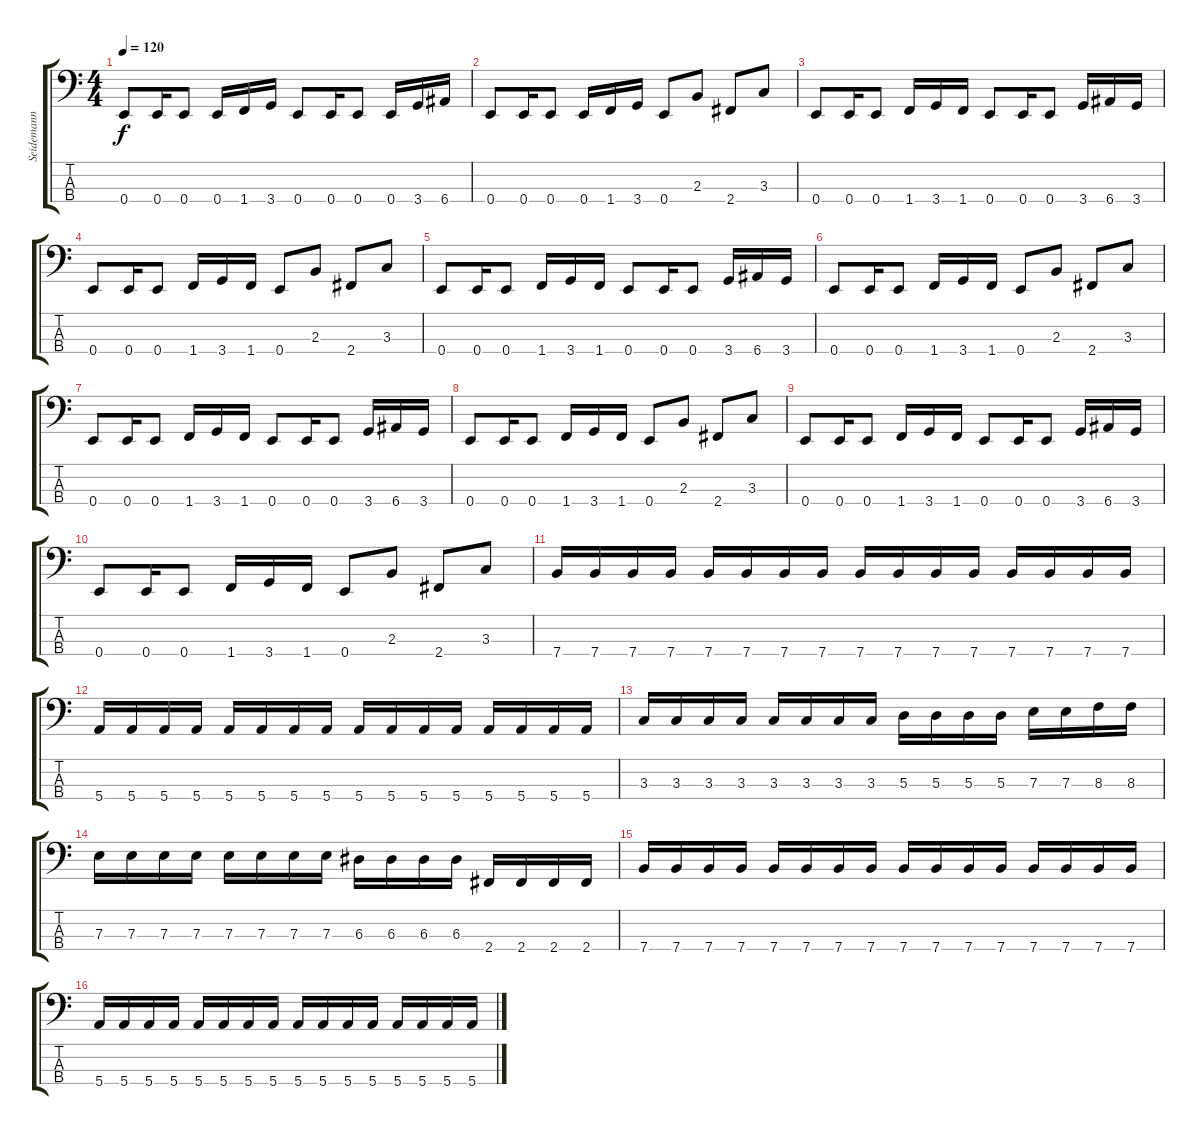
\track ("Seidemann" "Seidemann") {instrument electricbassfinger}
\staff {score tabs}
\tuning (G2 D2 A1 E1) {hide}
\ts (4 4)
\tempo 120
\clef f4
\ks c
0.4.8{dy f} 0.4.16 0.4.8 0.4.16 1.4.16 3.4.16 0.4.8 0.4.16 0.4.8 0.4.16 3.4.16 6.4.16 |
0.4.8 0.4.16 0.4.8 0.4.16 1.4.16 3.4.16 0.4.8 2.3.8 2.4.8 3.3.8 |
0.4.8 0.4.16 0.4.8 1.4.16 3.4.16 1.4.16 0.4.8 0.4.16 0.4.8 3.4.16 6.4.16 3.4.16 |
0.4.8 0.4.16 0.4.8 1.4.16 3.4.16 1.4.16 0.4.8 2.3.8 2.4.8 3.3.8 |
0.4.8 0.4.16 0.4.8 1.4.16 3.4.16 1.4.16 0.4.8 0.4.16 0.4.8 3.4.16 6.4.16 3.4.16 |
0.4.8 0.4.16 0.4.8 1.4.16 3.4.16 1.4.16 0.4.8 2.3.8 2.4.8 3.3.8 |
0.4.8 0.4.16 0.4.8 1.4.16 3.4.16 1.4.16 0.4.8 0.4.16 0.4.8 3.4.16 6.4.16 3.4.16 |
0.4.8 0.4.16 0.4.8 1.4.16 3.4.16 1.4.16 0.4.8 2.3.8 2.4.8 3.3.8 |
0.4.8 0.4.16 0.4.8 1.4.16 3.4.16 1.4.16 0.4.8 0.4.16 0.4.8 3.4.16 6.4.16 3.4.16 |
0.4.8 0.4.16 0.4.8 1.4.16 3.4.16 1.4.16 0.4.8 2.3.8 2.4.8 3.3.8 |
7.4.16 7.4.16 7.4.16 7.4.16 7.4.16 7.4.16 7.4.16 7.4.16 7.4.16 7.4.16 7.4.16 7.4.16 7.4.16 7.4.16 7.4.16 7.4.16 |
5.4.16 5.4.16 5.4.16 5.4.16 5.4.16 5.4.16 5.4.16 5.4.16 5.4.16 5.4.16 5.4.16 5.4.16 5.4.16 5.4.16 5.4.16 5.4.16 |
3.3.16 3.3.16 3.3.16 3.3.16 3.3.16 3.3.16 3.3.16 3.3.16 5.3.16 5.3.16 5.3.16 5.3.16 7.3.16 7.3.16 8.3.16 8.3.16 |
7.3.16 7.3.16 7.3.16 7.3.16 7.3.16 7.3.16 7.3.16 7.3.16 6.3.16 6.3.16 6.3.16 6.3.16 2.4.16 2.4.16 2.4.16 2.4.16 |
7.4.16 7.4.16 7.4.16 7.4.16 7.4.16 7.4.16 7.4.16 7.4.16 7.4.16 7.4.16 7.4.16 7.4.16 7.4.16 7.4.16 7.4.16 7.4.16 |
5.4.16 5.4.16 5.4.16 5.4.16 5.4.16 5.4.16 5.4.16 5.4.16 5.4.16 5.4.16 5.4.16 5.4.16 5.4.16 5.4.16 5.4.16 5.4.16
